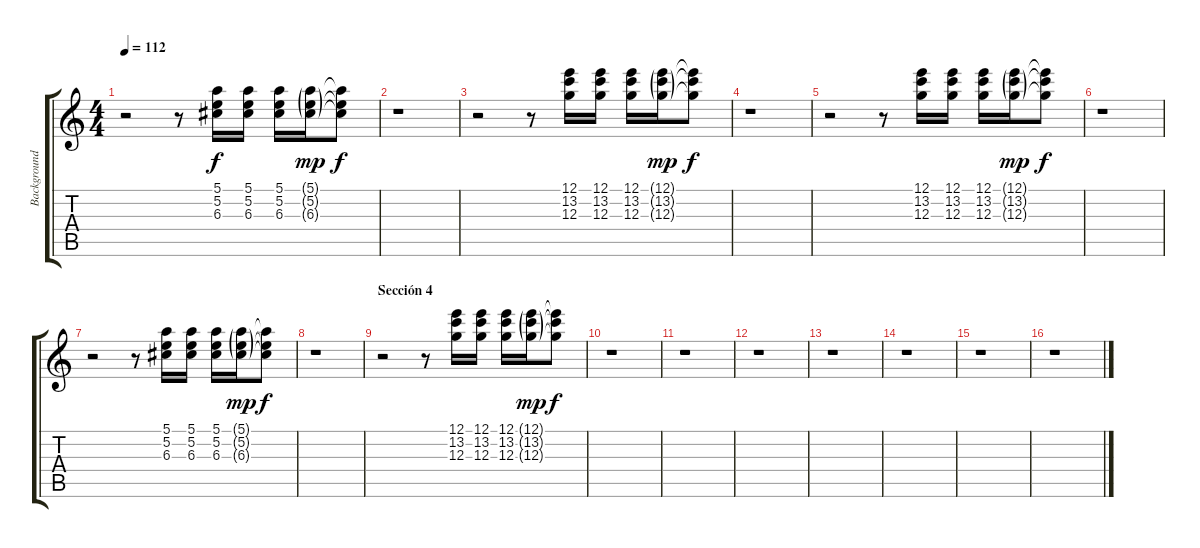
\track ("Background Guitar 1" "Background") {instrument distortionguitar}
\staff {score tabs}
\tuning (E4 B3 G3 D3 A2 E2) {hide}
\ts (4 4)
\tempo 112
\clef g2
\ks c
r.2{dy f} r.8 (5.1 5.2 6.3).16 (5.1 5.2 6.3).16 (5.1 5.2 6.3).16 (5.1{g} 5.2{g} 6.3{g}).16{dy mp} (5.1{t} 5.2{t} 6.3{t}).8{dy f} |
r.1 |
r.2 r.8 (12.1 13.2 12.3).16 (12.1 13.2 12.3).16 (12.1 13.2 12.3).16 (12.1{g} 13.2{g} 12.3{g}).16{dy mp} (12.1{t} 13.2{t} 12.3{t}).8{dy f} |
r.1 |
r.2 r.8 (12.1 13.2 12.3).16 (12.1 13.2 12.3).16 (12.1 13.2 12.3).16 (12.1{g} 13.2{g} 12.3{g}).16{dy mp} (12.1{t} 13.2{t} 12.3{t}).8{dy f} |
r.1 |
r.2 r.8 (5.1 5.2 6.3).16 (5.1 5.2 6.3).16 (5.1 5.2 6.3).16 (5.1{g} 5.2{g} 6.3{g}).16{dy mp} (5.1{t} 5.2{t} 6.3{t}).8{dy f} |
r.1 |
\section ("" "Sección 4")
r.2 r.8 (12.1 13.2 12.3).16 (12.1 13.2 12.3).16 (12.1 13.2 12.3).16 (12.1{g} 13.2{g} 12.3{g}).16{dy mp} (12.1{t} 13.2{t} 12.3{t}).8{dy f} |
r.1 |
r.1 |
r.1 |
r.1 |
r.1 |
r.1 |
r.1
